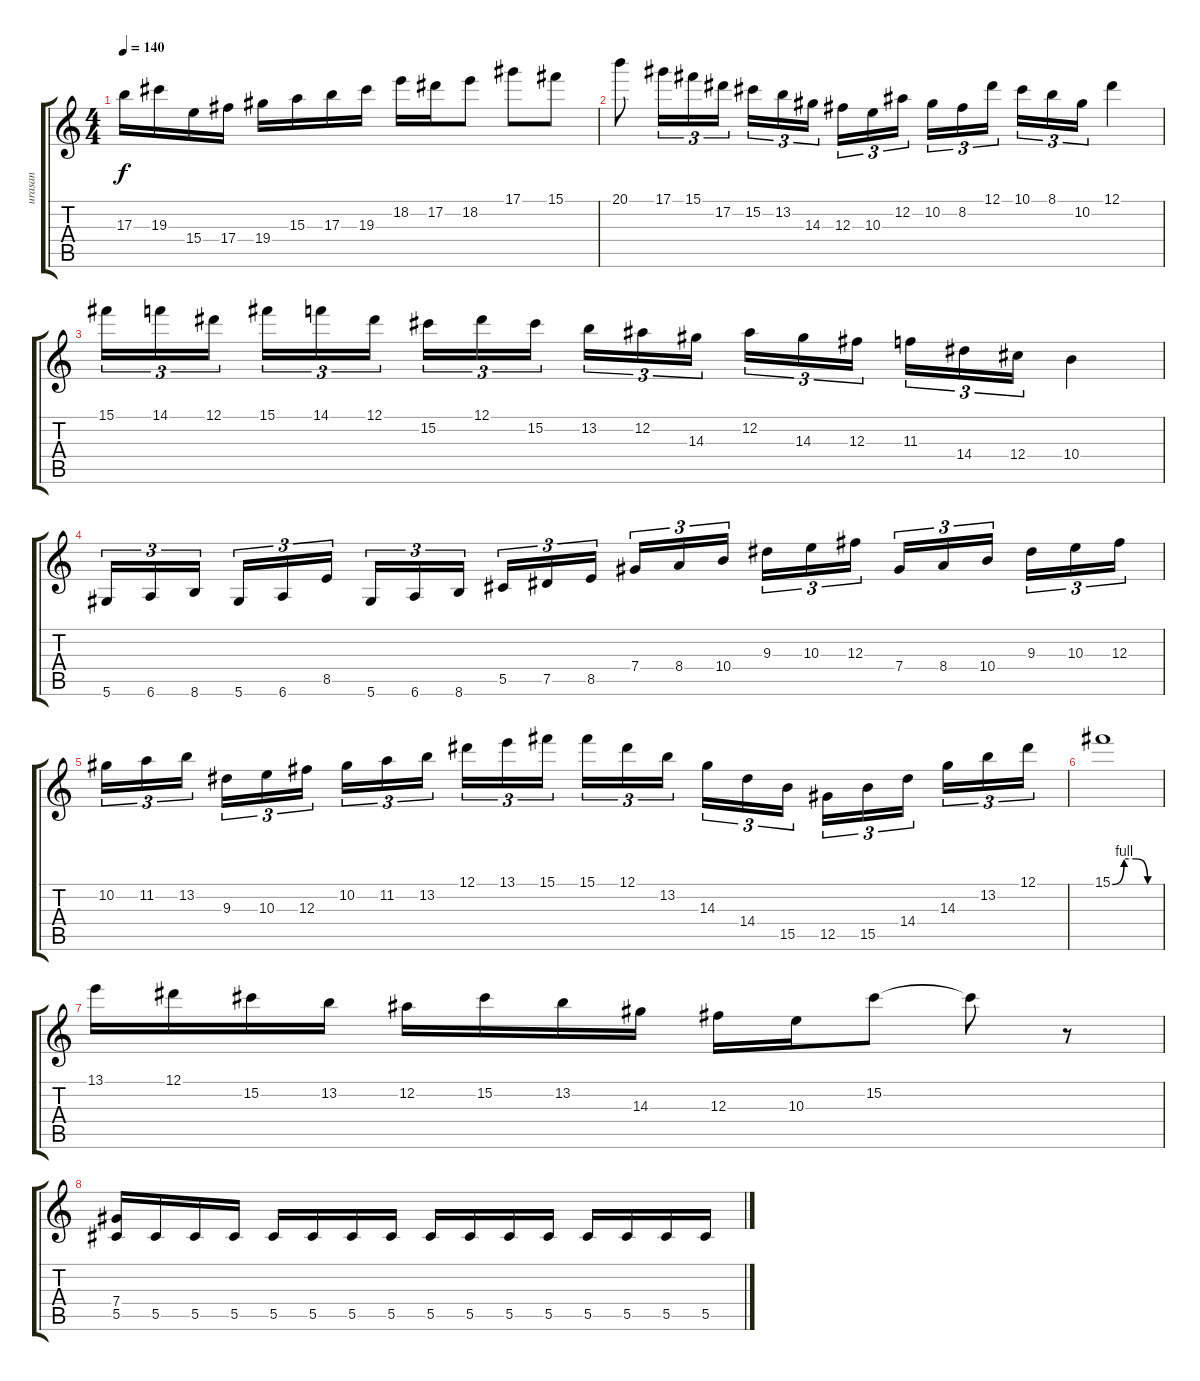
\track ("urasan" "urasan") {instrument distortionguitar}
\staff {score tabs}
\tuning (Eb4 Bb3 Gb3 Db3 Ab2 Eb2) {hide}
\ts (4 4)
\tempo 140
\clef g2
\ks aminor
17.3.16{dy f} 19.3.16 15.4.16 17.4.16 19.4.16 15.3.16 17.3.16 19.3.16 18.2.16 17.2.16 18.2.8 17.1.8 15.1.8 |
20.1.8 17.1.16{tu (3 2)} 15.1.16{tu (3 2)} 17.2.16{tu (3 2)} 15.2.16{tu (3 2)} 13.2.16{tu (3 2)} 14.3.16{tu (3 2)} 12.3.16{tu (3 2)} 10.3.16{tu (3 2)} 12.2.16{tu (3 2)} 10.2.16{tu (3 2)} 8.2.16{tu (3 2)} 12.1.16{tu (3 2)} 10.1.16{tu (3 2)} 8.1.16{tu (3 2)} 10.2.16{tu (3 2)} 12.1.4 |
15.1.16{tu (3 2)} 14.1.16{tu (3 2)} 12.1.16{tu (3 2)} 15.1.16{tu (3 2)} 14.1.16{tu (3 2)} 12.1.16{tu (3 2)} 15.2.16{tu (3 2)} 12.1.16{tu (3 2)} 15.2.16{tu (3 2)} 13.2.16{tu (3 2)} 12.2.16{tu (3 2)} 14.3.16{tu (3 2)} 12.2.16{tu (3 2)} 14.3.16{tu (3 2)} 12.3.16{tu (3 2)} 11.3.16{tu (3 2)} 14.4.16{tu (3 2)} 12.4.16{tu (3 2)} 10.4.4 |
5.6.16{tu (3 2)} 6.6.16{tu (3 2)} 8.6.16{tu (3 2)} 5.6.16{tu (3 2)} 6.6.16{tu (3 2)} 8.5.16{tu (3 2)} 5.6.16{tu (3 2)} 6.6.16{tu (3 2)} 8.6.16{tu (3 2)} 5.5.16{tu (3 2)} 7.5.16{tu (3 2)} 8.5.16{tu (3 2)} 7.4.16{tu (3 2)} 8.4.16{tu (3 2)} 10.4.16{tu (3 2)} 9.3.16{tu (3 2)} 10.3.16{tu (3 2)} 12.3.16{tu (3 2)} 7.4.16{tu (3 2)} 8.4.16{tu (3 2)} 10.4.16{tu (3 2)} 9.3.16{tu (3 2)} 10.3.16{tu (3 2)} 12.3.16{tu (3 2)} |
10.2.16{tu (3 2)} 11.2.16{tu (3 2)} 13.2.16{tu (3 2)} 9.3.16{tu (3 2)} 10.3.16{tu (3 2)} 12.3.16{tu (3 2)} 10.2.16{tu (3 2)} 11.2.16{tu (3 2)} 13.2.16{tu (3 2)} 12.1.16{tu (3 2)} 13.1.16{tu (3 2)} 15.1.16{tu (3 2)} 15.1.16{tu (3 2)} 12.1.16{tu (3 2)} 13.2.16{tu (3 2)} 14.3.16{tu (3 2)} 14.4.16{tu (3 2)} 15.5.16{tu (3 2)} 12.5.16{tu (3 2)} 15.5.16{tu (3 2)} 14.4.16{tu (3 2)} 14.3.16{tu (3 2)} 13.2.16{tu (3 2)} 12.1.16{tu (3 2)} |
15.1{be (custom 0 0 15 4 30 4 45 0 60 0)}.1 |
13.1.16 12.1.16 15.2.16 13.2.16 12.2.16 15.2.16 13.2.16 14.3.16 12.3.16 10.3.16 15.2.8 15.2{t}.8 r.8 |
(7.4 5.5).16{volume 14} 5.5.16 5.5.16 5.5.16 5.5.16 5.5.16 5.5.16 5.5.16 5.5.16 5.5.16 5.5.16 5.5.16 5.5.16 5.5.16 5.5.16 5.5.16
